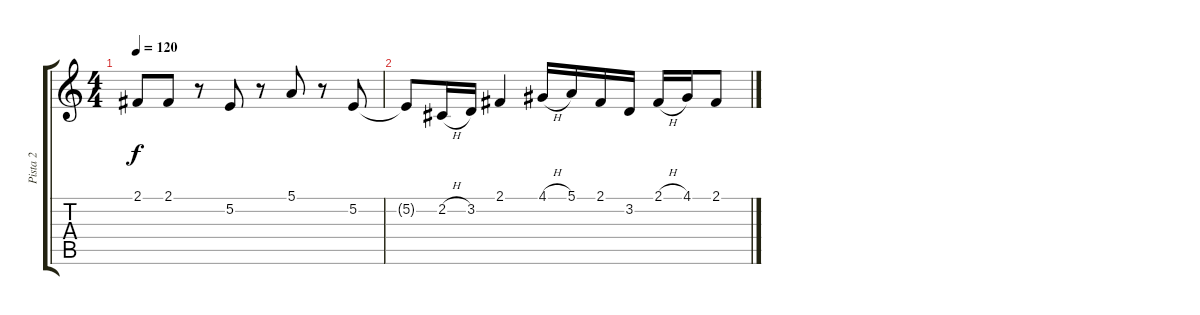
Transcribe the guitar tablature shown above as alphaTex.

\track ("Pista 2" "Pista 2") {instrument lead1square}
\staff {score tabs}
\tuning (E4 B3 G3 D3 A2 E2) {hide}
\ts (4 4)
\tempo 120
\clef g2
\ks c
2.1.8{dy f} 2.1.8 r.8 5.2.8 r.8 5.1.8 r.8 5.2.8 |
5.2{t}.8 2.2{h}.16 3.2.16 2.1.4 4.1{h}.16 5.1.16 2.1.16 3.2.16 2.1{h}.16 4.1.16 2.1.8
